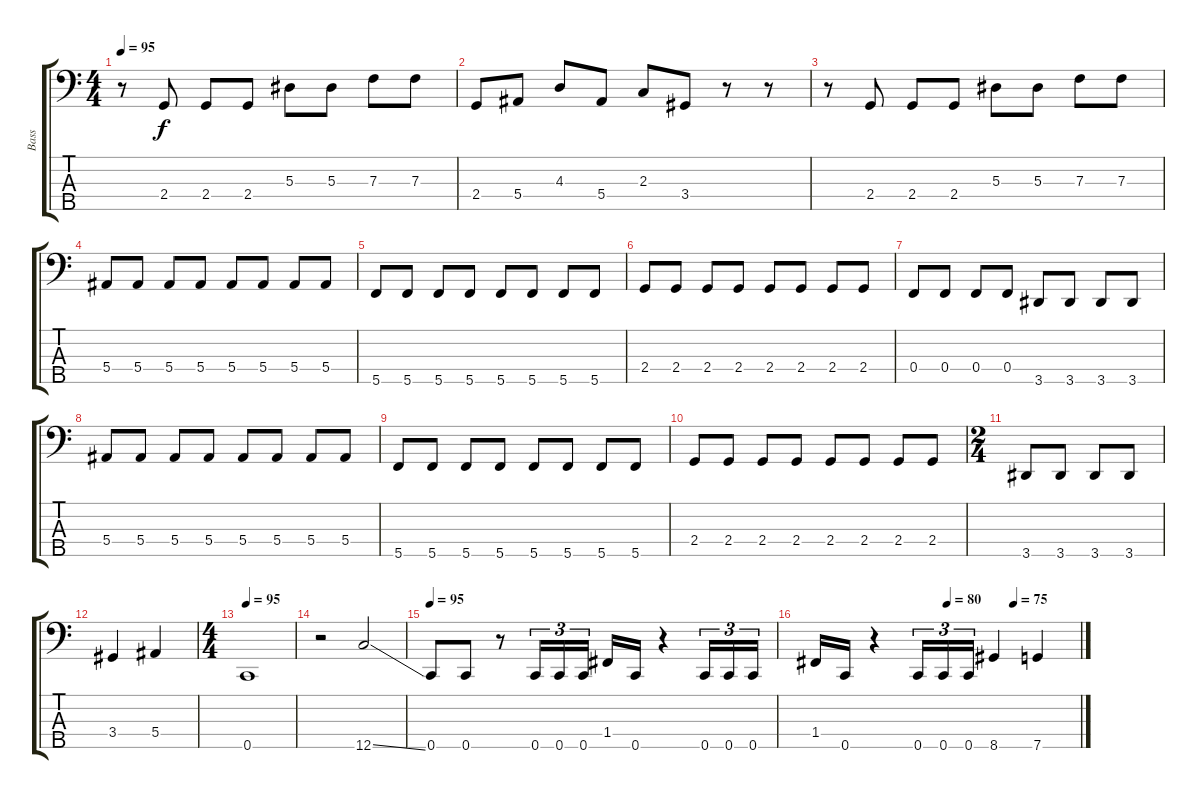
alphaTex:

\track ("Bass" "Bass") {instrument electricbassfinger}
\staff {score tabs}
\tuning (Ab2 Eb2 Bb1 F1 C1) {hide}
\ts (4 4)
\tempo 95
\clef f4
\ks c
r.8{dy f} 2.4.8 2.4.8 2.4.8 5.3.8 5.3.8 7.3.8 7.3.8 |
2.4.8 5.4.8 4.3.8 5.4.8 2.3.8 3.4.8 r.8 r.8 |
r.8 2.4.8 2.4.8 2.4.8 5.3.8 5.3.8 7.3.8 7.3.8 |
5.4.8 5.4.8 5.4.8 5.4.8 5.4.8 5.4.8 5.4.8 5.4.8 |
5.5.8 5.5.8 5.5.8 5.5.8 5.5.8 5.5.8 5.5.8 5.5.8 |
2.4.8 2.4.8 2.4.8 2.4.8 2.4.8 2.4.8 2.4.8 2.4.8 |
0.4.8 0.4.8 0.4.8 0.4.8 3.5.8 3.5.8 3.5.8 3.5.8 |
5.4.8 5.4.8 5.4.8 5.4.8 5.4.8 5.4.8 5.4.8 5.4.8 |
5.5.8 5.5.8 5.5.8 5.5.8 5.5.8 5.5.8 5.5.8 5.5.8 |
2.4.8 2.4.8 2.4.8 2.4.8 2.4.8 2.4.8 2.4.8 2.4.8 |
\ts (2 4)
3.5.8 3.5.8 3.5.8 3.5.8 |
3.4.4 5.4.4 |
\ts (4 4)
\tempo 95
0.5.1 |
r.2 12.5{ss}.2 |
\tempo 95
0.5.8 0.5.8 r.8 0.5.16{tu (3 2)} 0.5.16{tu (3 2)} 0.5.16{tu (3 2)} 1.4.16 0.5.16 r.4 0.5.16{tu (3 2)} 0.5.16{tu (3 2)} 0.5.16{tu (3 2)} |
\tempo (80 0.5)
\tempo (75 0.75)
1.4.16 0.5.16 r.4 0.5.16{tu (3 2)} 0.5.16{tu (3 2)} 0.5.16{tu (3 2)} 8.5.4 7.5.4
